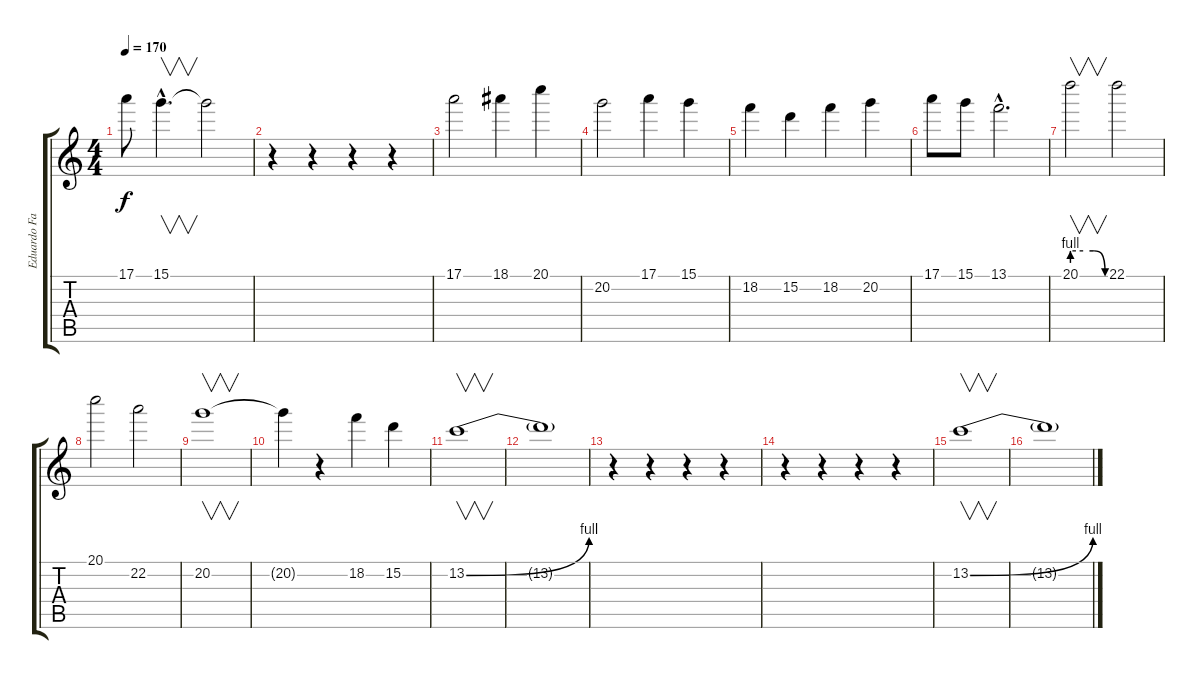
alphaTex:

\track ("Eduardo Falaschi" "Eduardo Fa") {instrument overdrivenguitar}
\staff {score tabs}
\tuning (E4 B3 G3 D3 A2 E2) {hide}
\ts (4 4)
\tempo 170
\clef g2
\ks c
17.1{t}.8{dy f} 15.1{hac}.4{v d} 15.1{t}.2 |
r.4 r.4 r.4 r.4 |
17.1.2 18.1.4 20.1.4 |
20.2.2 17.1.4 15.1.4 |
18.2.4 15.2.4 18.2.4 20.2.4 |
17.1.8 15.1.8 13.1{hac}.2{d} |
20.1{be (custom 0 4 20 4 38 4 40 4 60 0)}.2{v} 22.1.2 |
20.1.2 22.2.2 |
20.2.1{v} |
20.2{t}.4 r.4 18.2.4 15.2.4 |
13.2{be (bend 0 0 60 4)}.1{v} |
13.2{t}.1 |
r.4 r.4 r.4 r.4 |
r.4 r.4 r.4 r.4 |
13.2{be (bend 0 0 60 4)}.1{v} |
13.2{t}.1
